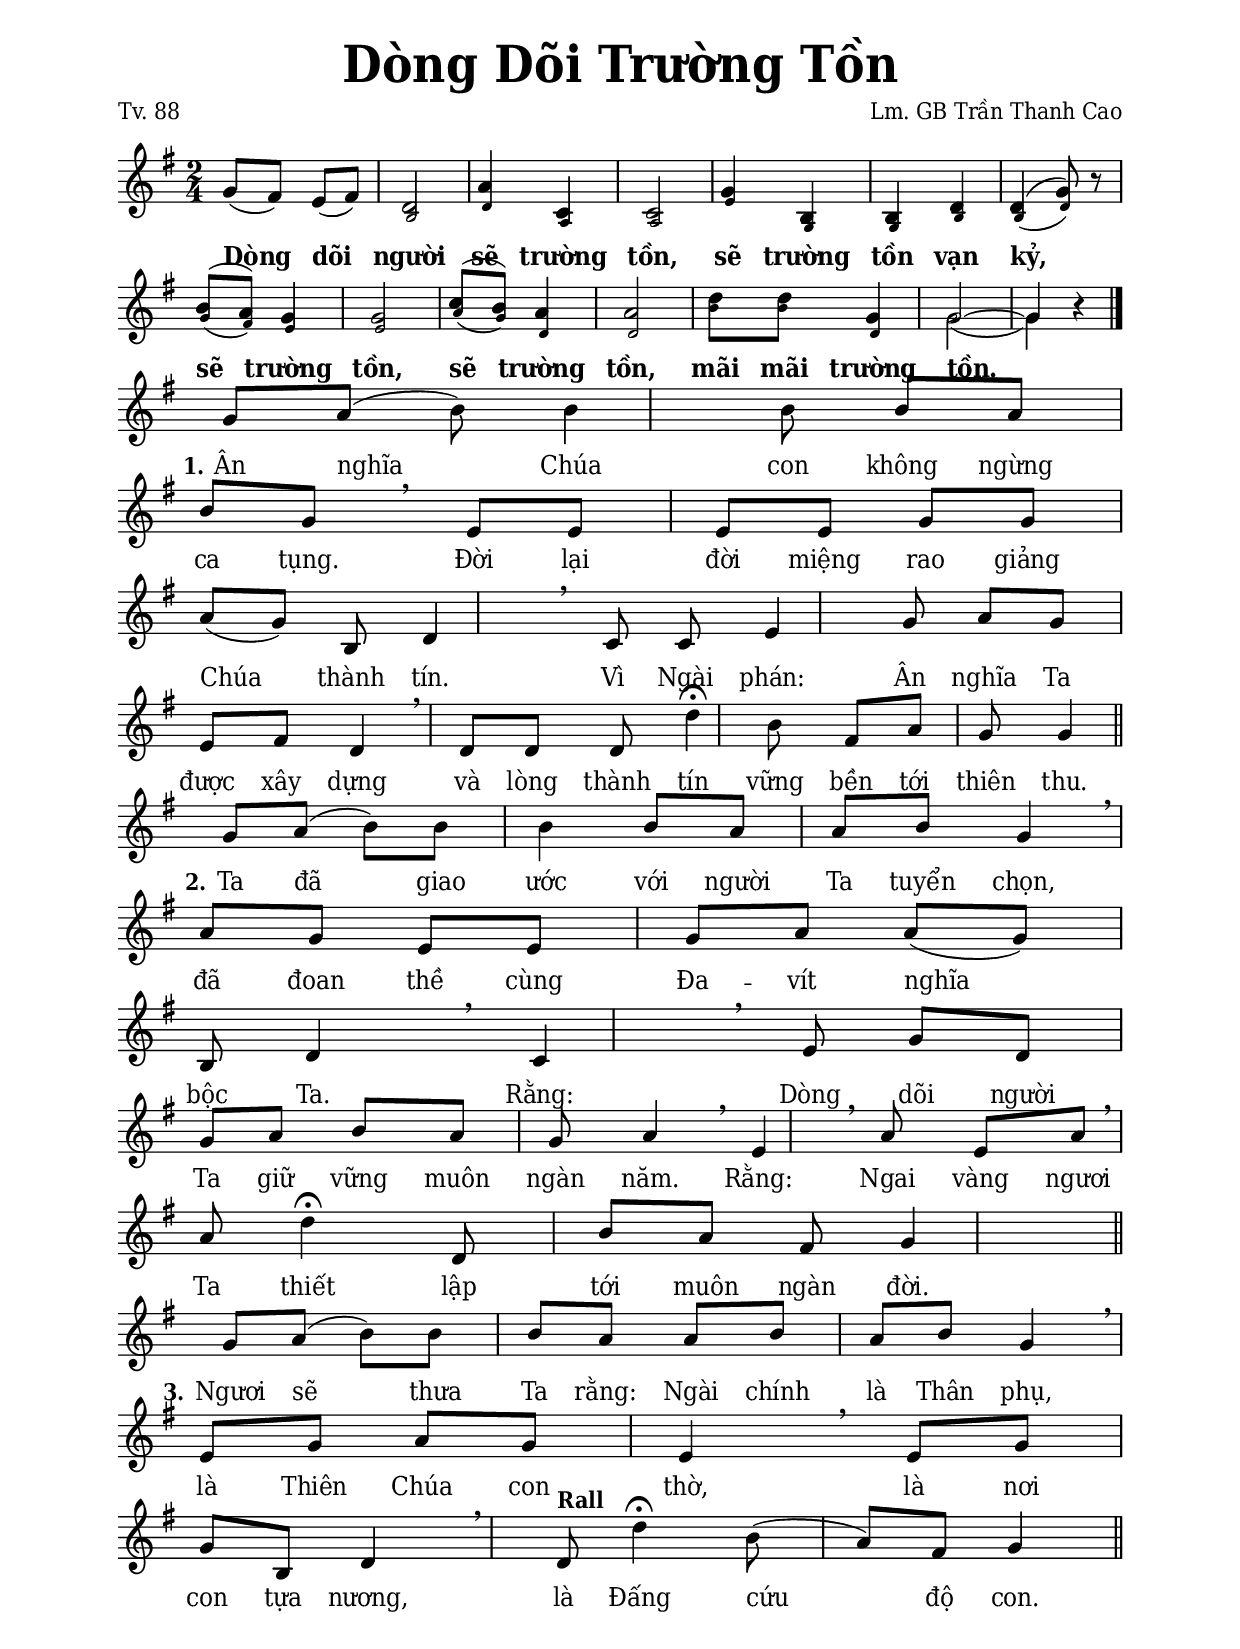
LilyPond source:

% Cài đặt chung
\version "2.22.1"
\include "english.ly"

\header {
  title = \markup { \fontsize #3 "Dòng Dõi Trường Tồn" }
  poet = "Tv. 88"
  composer = "Lm. GB Trần Thanh Cao"
  arranger = " "
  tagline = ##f
}

% Nhạc điệp khúc
nhacDiepKhucSop = \relative c'' {
  g8 _(fs) e _(fs) |
  d2 |
  a'4 c, |
  c2 |
  g'4 b, |
  b d |
  d ^(g8) r |
  b ^(a) g4 |
  g2 |
  c8 ^(b) a4 |
  a2 |
  d8 d g,4 |
  g2 ~ |
  g4 r \bar "|."
}

nhacDiepKhucBas = \relative c' {
  \skip 2
  b2 |
  d4 a |
  a2 |
  e'4 g, |
  g b |
  b _(d8) r |
  g _(fs) e4 |
  e2 |
  a8 _(g) d4 |
  d2 |
  b'8 b d,4 |
  g2 ( |
  g4) r
}

% Nhạc phiên khúc
nhacPhienKhucMot = \relative c'' {
 
  g8 a (b) b4 b8 b a b g \breathe
  e e e e g g a (g) b, d4 \breathe
  c8 c e4 g8 a g e fs d4 \breathe
  d8 d d d'4 \fermata b8 fs a g g4 \bar "||"
}

nhacPhienKhucHai = \relative c'' {
 
  g8 a (b) b b4 b8 a a b g4 \breathe
  a8 g e e g a a (g) b, d4 \breathe
  c \breathe e8 g d g a b a g a4 \breathe
  e \breathe a8 e a \breathe a d4 \fermata
  d,8 b' a fs g4 \bar "||"
}

nhacPhienKhucBa = \relative c'' {
 
  g8 a (b) b b a a b a b g4 \breathe
  e8 g a g e4 \breathe
  e8 g g b, d4 \breathe
  \tempo "Rall" d8 d'4 \fermata b8 (a) fs g4 \bar "||"
}

% Lời điệp khúc
loiDiepKhuc = \lyricmode {
 
  Dòng dõi người sẽ trường tồn, sẽ trường tồn vạn kỷ,
  sẽ trường tồn, sẽ trường tồn, mãi mãi trường tồn.
}

% Lời phiên khúc
loiPhienKhucMot = \lyricmode {
  \set stanza = #"1."
  Ân nghĩa Chúa con không ngừng ca tụng.
  Đời lại đời miệng rao giảng Chúa thành tín.
  Vì Ngài phán: Ân nghĩa Ta được xây dựng
  và lòng thành tín vững bền tới thiên thu.
}

loiPhienKhucHai = \lyricmode {
  \set stanza = #"2."
  Ta đã giao ước với người Ta tuyển chọn,
  đã đoan thề cùng Đa -- vít nghĩa bộc Ta.
  Rằng: Dòng dõi người Ta giữ vững muôn ngàn năm.
  Rằng: Ngai vàng ngươi Ta thiết lập tới muôn ngàn đời.
}

loiPhienKhucBa = \lyricmode {
  \set stanza = #"3."
  Ngươi sẽ thưa Ta rằng: Ngài chính là Thân phụ,
  là Thiên Chúa con thờ,
  là nơi con tựa nương,
  là Đấng cứu độ con.
}


% Dàn trang
\paper {
  #(set-paper-size "a4")
  top-margin = 20\mm
  bottom-margin = 10\mm
  left-margin = 20\mm
  right-margin = 20\mm
  indent = #0
  #(define fonts
    (make-pango-font-tree
      "Deja Vu Serif Condensed"
      "Deja Vu Serif Condensed"
      "Deja Vu Serif Condensed"
      (/ 20 20)))
  page-count = #1
  system-system-spacing = #'((basic-distance . 11.5)
                             (minimum-distance . 11.5)
                             (padding . 1))
  score-system-spacing = #'((basic-distance . 11.5)
                             (minimum-distance . 11.5)
                             (padding . 1))
}

% Thiết lập tông và nhịp
TongNhip = { \key g \major \time 2/4 }

% Đổi kích thước nốt cho bè phụ
notBePhu =
#(define-music-function (font-size music) (number? ly:music?)
   (for-some-music
     (lambda (m)
       (if (music-is-of-type? m 'rhythmic-event)
           (begin
             (set! (ly:music-property m 'tweaks)
                   (cons `(font-size . ,font-size)
                         (ly:music-property m 'tweaks)))
             #t)
           #f))
     music)
   music)

\score {
  \new ChoirStaff <<
    \new Staff = diepKhuc \with {
        \consists "Merge_rests_engraver"
        %\magnifyStaff #(magstep +1)
        printPartCombineTexts = ##f
      }
      <<
      \new Voice \TongNhip \partCombine 
        \nhacDiepKhucSop
        \notBePhu -3 { \nhacDiepKhucBas }
      \new NullVoice = nhacThamChieu \nhacDiepKhucSop
      \new Lyrics \with {
          \override VerticalAxisGroup.
            nonstaff-relatedstaff-spacing.padding = #1
          \override VerticalAxisGroup.
            nonstaff-unrelatedstaff-spacing.padding = #1
        }
        \lyricsto nhacThamChieu \loiDiepKhuc
      >>
  >>
  \layout {
    \override Lyrics.LyricText.font-series = #'bold
    %\override Lyrics.LyricText.font-size = #+2
    \override Lyrics.LyricSpace.minimum-distance = #2.0
    \override Score.BarNumber.break-visibility = ##(#f #f #f)
    \override Score.SpacingSpanner.uniform-stretching = ##t
  }
}

\score {
  \new ChoirStaff <<
    \new Staff = phienKhuc \with {
        %\magnifyStaff #(magstep +1)
      }
      <<
      \new Voice = beSop {
        \key g \major \time 2/4 \nhacPhienKhucMot
      }
    >>
    \new Lyrics \with {
          \override VerticalAxisGroup.
            nonstaff-relatedstaff-spacing.padding = #1
          \override VerticalAxisGroup.
            nonstaff-unrelatedstaff-spacing.padding = #1
        }
        \lyricsto beSop \loiPhienKhucMot
  >>
  \layout {
    \override Staff.TimeSignature.transparent = ##t
    %\override Lyrics.LyricText.font-size = #+2
    \override Lyrics.LyricSpace.minimum-distance = #2.5
    \override Score.BarNumber.break-visibility = ##(#f #f #f)
    \override Score.SpacingSpanner.uniform-stretching = ##t
    \set Score.barAlways = ##t
    \set Score.defaultBarType = ""
  } 
}

\score {
  \new ChoirStaff <<
    \new Staff = phienKhuc \with {
        %\magnifyStaff #(magstep +1)
      }
      <<
      \new Voice = beSop {
        \key g \major \time 2/4 \nhacPhienKhucHai
      }
    >>
    \new Lyrics \with {
          \override VerticalAxisGroup.
            nonstaff-relatedstaff-spacing.padding = #1
          \override VerticalAxisGroup.
            nonstaff-unrelatedstaff-spacing.padding = #1
        }
        \lyricsto beSop \loiPhienKhucHai
  >>
  \layout {
    \override Staff.TimeSignature.transparent = ##t
    %\override Lyrics.LyricText.font-size = #+2
    \override Lyrics.LyricSpace.minimum-distance = #3.5
    \override Score.BarNumber.break-visibility = ##(#f #f #f)
    \override Score.SpacingSpanner.uniform-stretching = ##t
    \set Score.barAlways = ##t
    \set Score.defaultBarType = ""
  } 
}

\score {
  \new ChoirStaff <<
    \new Staff = phienKhuc \with {
        %\magnifyStaff #(magstep +1)
      }
      <<
      \new Voice = beSop {
        \key g \major \time 2/4 \nhacPhienKhucBa
      }
    >>
    \new Lyrics \with {
          \override VerticalAxisGroup.
            nonstaff-relatedstaff-spacing.padding = #1.2
          \override VerticalAxisGroup.
            nonstaff-unrelatedstaff-spacing.padding = #1
        }
        \lyricsto beSop \loiPhienKhucBa
  >>
  \layout {
    \override Staff.TimeSignature.transparent = ##t
    %\override Lyrics.LyricText.font-size = #+2
    \override Lyrics.LyricSpace.minimum-distance = #2.5
    \override Score.BarNumber.break-visibility = ##(#f #f #f)
    \override Score.SpacingSpanner.uniform-stretching = ##t
    \set Score.barAlways = ##t
    \set Score.defaultBarType = ""
  } 
}
